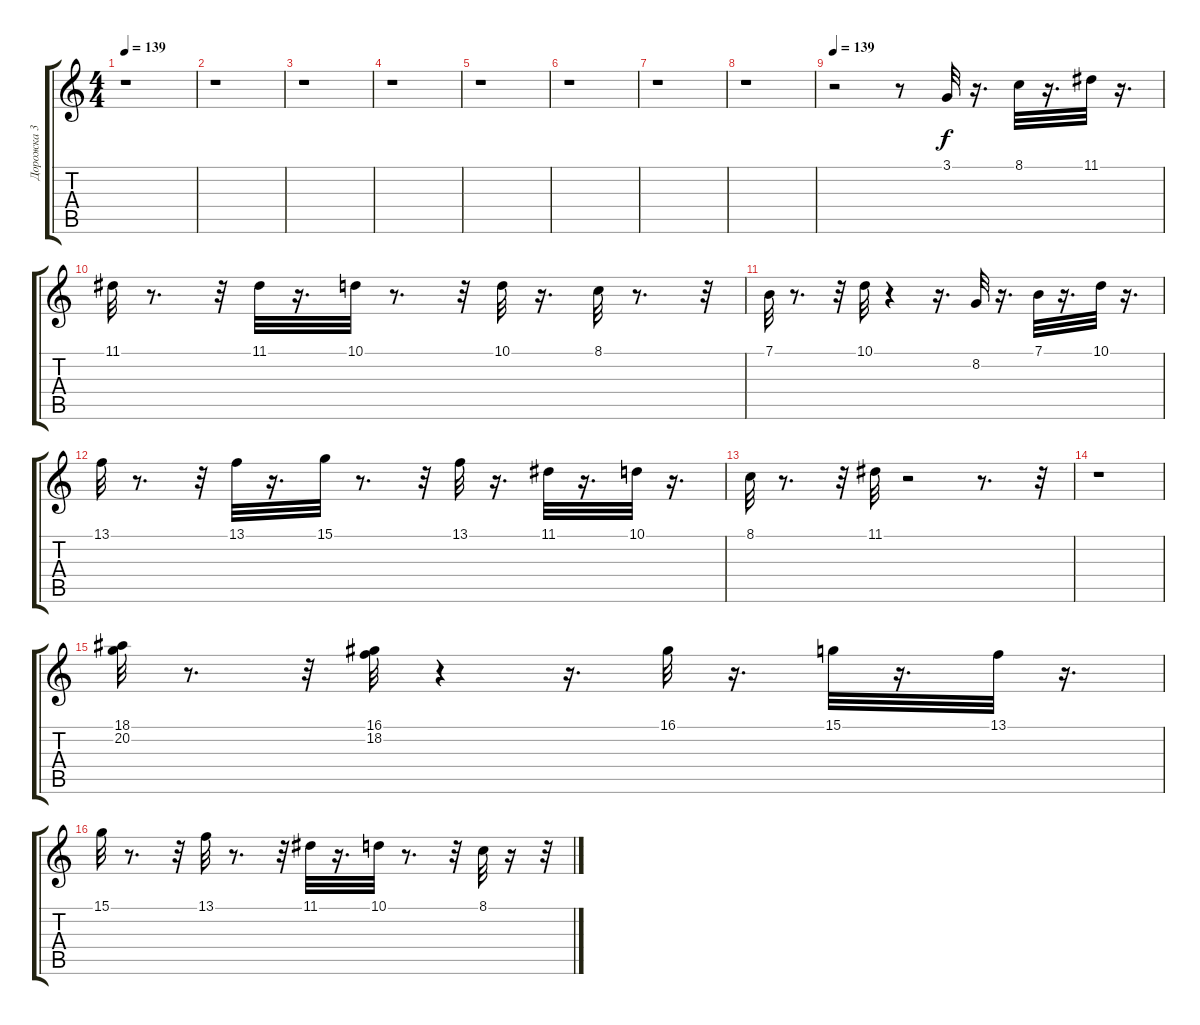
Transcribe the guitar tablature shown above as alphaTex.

\track ("Дорожка 3" "Дорожка 3") {instrument fx5brightness}
\staff {score tabs}
\tuning (E4 B3 G3 D3 A2 E2) {hide}
\ts (4 4)
\tempo 139
\clef g2
\ks c
r.1{dy f} |
r.1 |
r.1 |
r.1 |
r.1 |
r.1 |
r.1 |
r.1 |
\tempo 139
r.2 r.8 3.1.32 r.16{d} 8.1.32 r.16{d} 11.1.32 r.16{d} |
11.1.32 r.8{d} r.32 11.1.32 r.16{d} 10.1.32 r.8{d} r.32 10.1.32 r.16{d} 8.1.32 r.8{d} r.32 |
7.1.32 r.8{d} r.32 10.1.32 r.4 r.16{d} 8.2.32 r.16{d} 7.1.32 r.16{d} 10.1.32 r.16{d} |
13.1.32 r.8{d} r.32 13.1.32 r.16{d} 15.1.32 r.8{d} r.32 13.1.32 r.16{d} 11.1.32 r.16{d} 10.1.32 r.16{d} |
8.1.32 r.8{d} r.32 11.1.32 r.2 r.8{d} r.32 |
r.1 |
(18.1 20.2).32 r.8{d} r.32 (16.1 18.2).32 r.4 r.16{d} 16.1.32 r.16{d} 15.1.32 r.16{d} 13.1.32 r.16{d} |
15.1.32 r.8{d} r.32 13.1.32 r.8{d} r.32 11.1.32 r.16{d} 10.1.32 r.8{d} r.32 8.1.32 r.16 r.32
